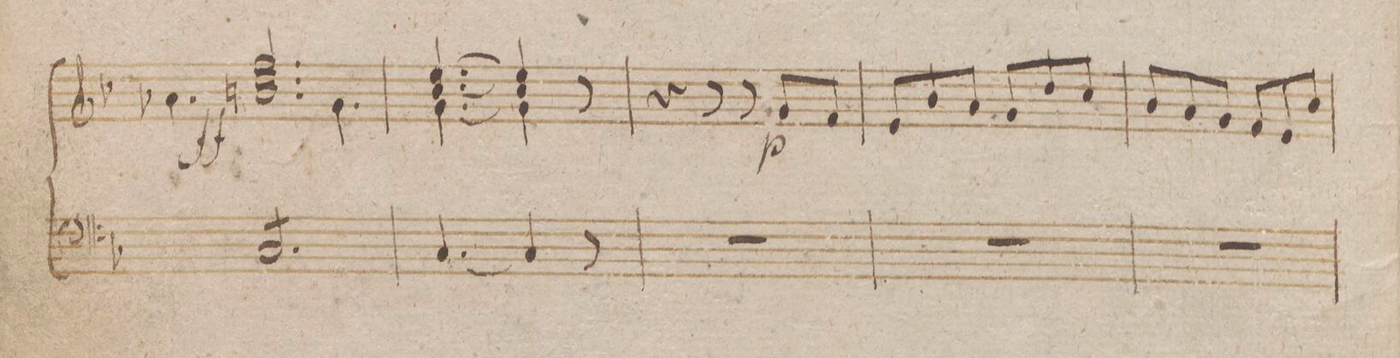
**kern
*I"Organo.
*clefF4
*k[b-]
*M6/8
8C/L
8C/
8C/
8C/
8C/
8C/J
*Xtremolo
=55
[4.C/
4C/]
8r
=56
2.r
=57
2.r
=58
2.r
=59
*-
